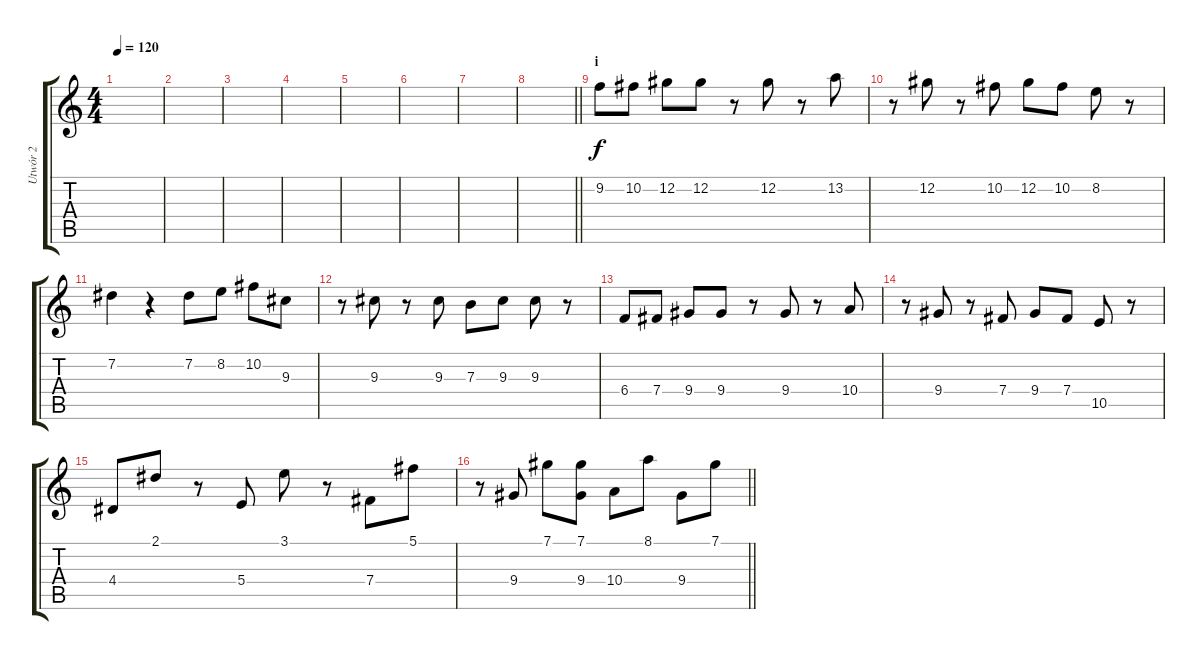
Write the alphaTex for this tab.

\track ("Utwór 2" "Utwór 2") {instrument distortionguitar}
\staff {score tabs}
\tuning (Db4 Ab3 E3 B2 Gb2 B1) {hide}
\ts (4 4)
\tempo 120
\clef g2
\ks c
|
|
|
|
|
|
|
\barLineRight lightlight
|
\section ("" "i")
9.2.8 10.2.8 12.2.8 12.2.8 r.8 12.2.8 r.8 13.2.8 |
r.8 12.2.8 r.8 10.2.8 12.2.8 10.2.8 8.2.8 r.8 |
7.2.4 r.4 7.2.8 8.2.8 10.2.8 9.3.8 |
r.8 9.3.8 r.8 9.3.8 7.3.8 9.3.8 9.3.8 r.8 |
6.4.8 7.4.8 9.4.8 9.4.8 r.8 9.4.8 r.8 10.4.8 |
r.8 9.4.8 r.8 7.4.8 9.4.8 7.4.8 10.5.8 r.8 |
4.4.8 2.1.8 r.8 5.4.8 3.1.8 r.8 7.4.8 5.1.8 |
\barLineRight lightlight
r.8 9.4.8 7.1.8 (7.1 9.4).8 10.4.8 8.1.8 9.4.8 7.1.8
